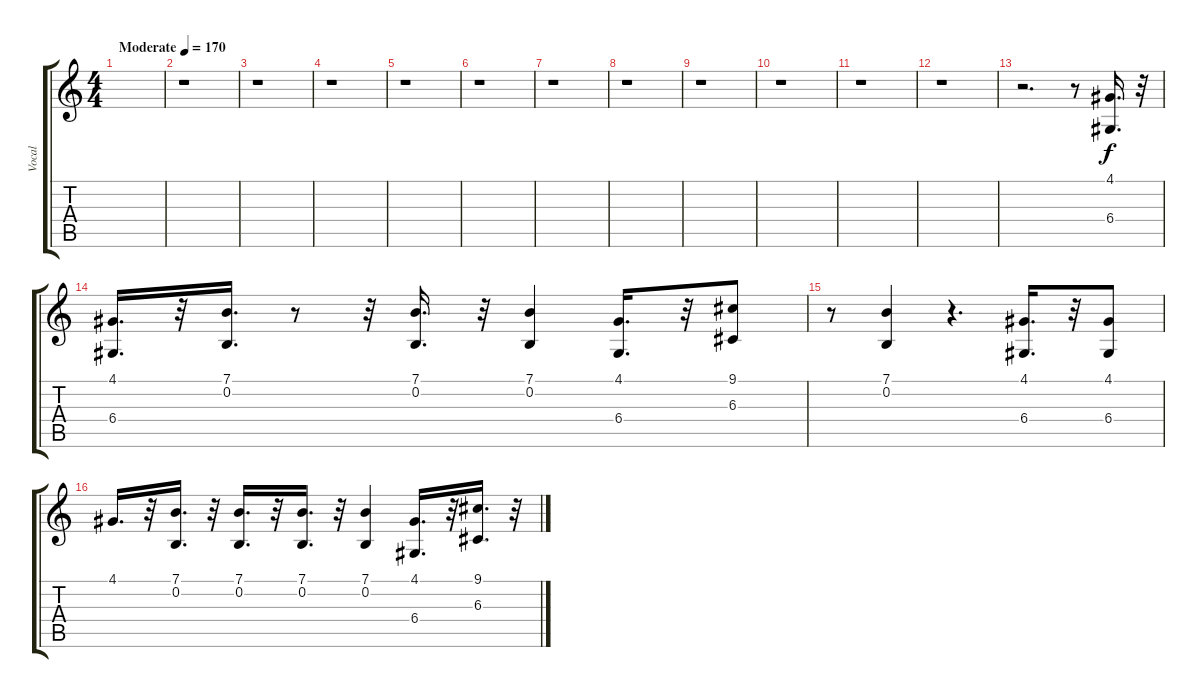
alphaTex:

\track ("Vocal" "Vocal") {instrument voiceoohs}
\staff {score tabs}
\tuning (E4 B3 G3 D3 A2 E2) {hide}
\ts (4 4)
\tempo (170 "Moderate")
\clef g2
\ks c
|
r.1 |
r.1 |
r.1 |
r.1 |
r.1 |
r.1 |
r.1 |
r.1 |
r.1 |
r.1 |
r.1 |
r.2{d} r.8 (4.1 6.4).16{d} r.32 |
(4.1 6.4).16{d} r.32 (7.1 0.2).16{d} r.8 r.32 (7.1 0.2).16{d} r.32 (7.1 0.2).4 (4.1 6.4).16{d} r.32 (9.1 6.3).8 |
r.8 (7.1 0.2).4 r.4{d} (4.1 6.4).16{d} r.32 (4.1 6.4).8 |
4.1.16{d} r.32 (7.1 0.2).16{d} r.32 (7.1 0.2).16{d} r.32 (7.1 0.2).16{d} r.32 (7.1 0.2).4 (4.1 6.4).16{d} r.32 (9.1 6.3).16{d} r.32
